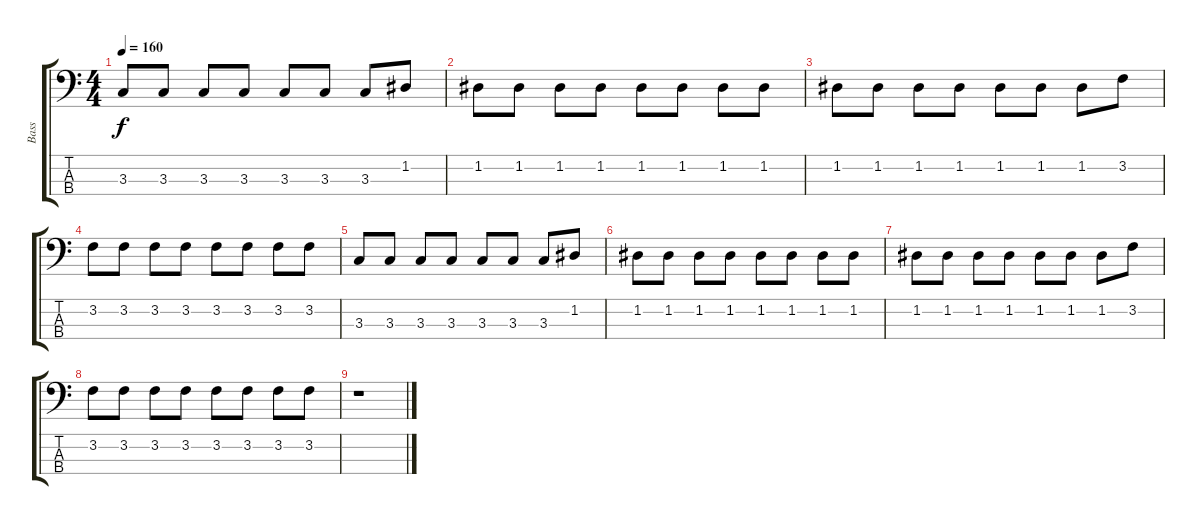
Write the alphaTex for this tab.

\track ("Bass" "Bass") {instrument electricbassfinger}
\staff {score tabs}
\tuning (G2 D2 A1 E1) {hide}
\ts (4 4)
\tempo 160
\clef f4
\ks c
3.3.8{dy f} 3.3.8 3.3.8 3.3.8 3.3.8 3.3.8 3.3.8 1.2.8 |
1.2.8 1.2.8 1.2.8 1.2.8 1.2.8 1.2.8 1.2.8 1.2.8 |
1.2.8 1.2.8 1.2.8 1.2.8 1.2.8 1.2.8 1.2.8 3.2.8 |
3.2.8 3.2.8 3.2.8 3.2.8 3.2.8 3.2.8 3.2.8 3.2.8 |
3.3.8 3.3.8 3.3.8 3.3.8 3.3.8 3.3.8 3.3.8 1.2.8 |
1.2.8 1.2.8 1.2.8 1.2.8 1.2.8 1.2.8 1.2.8 1.2.8 |
1.2.8 1.2.8 1.2.8 1.2.8 1.2.8 1.2.8 1.2.8 3.2.8 |
3.2.8 3.2.8 3.2.8 3.2.8 3.2.8 3.2.8 3.2.8 3.2.8 |
r.1
